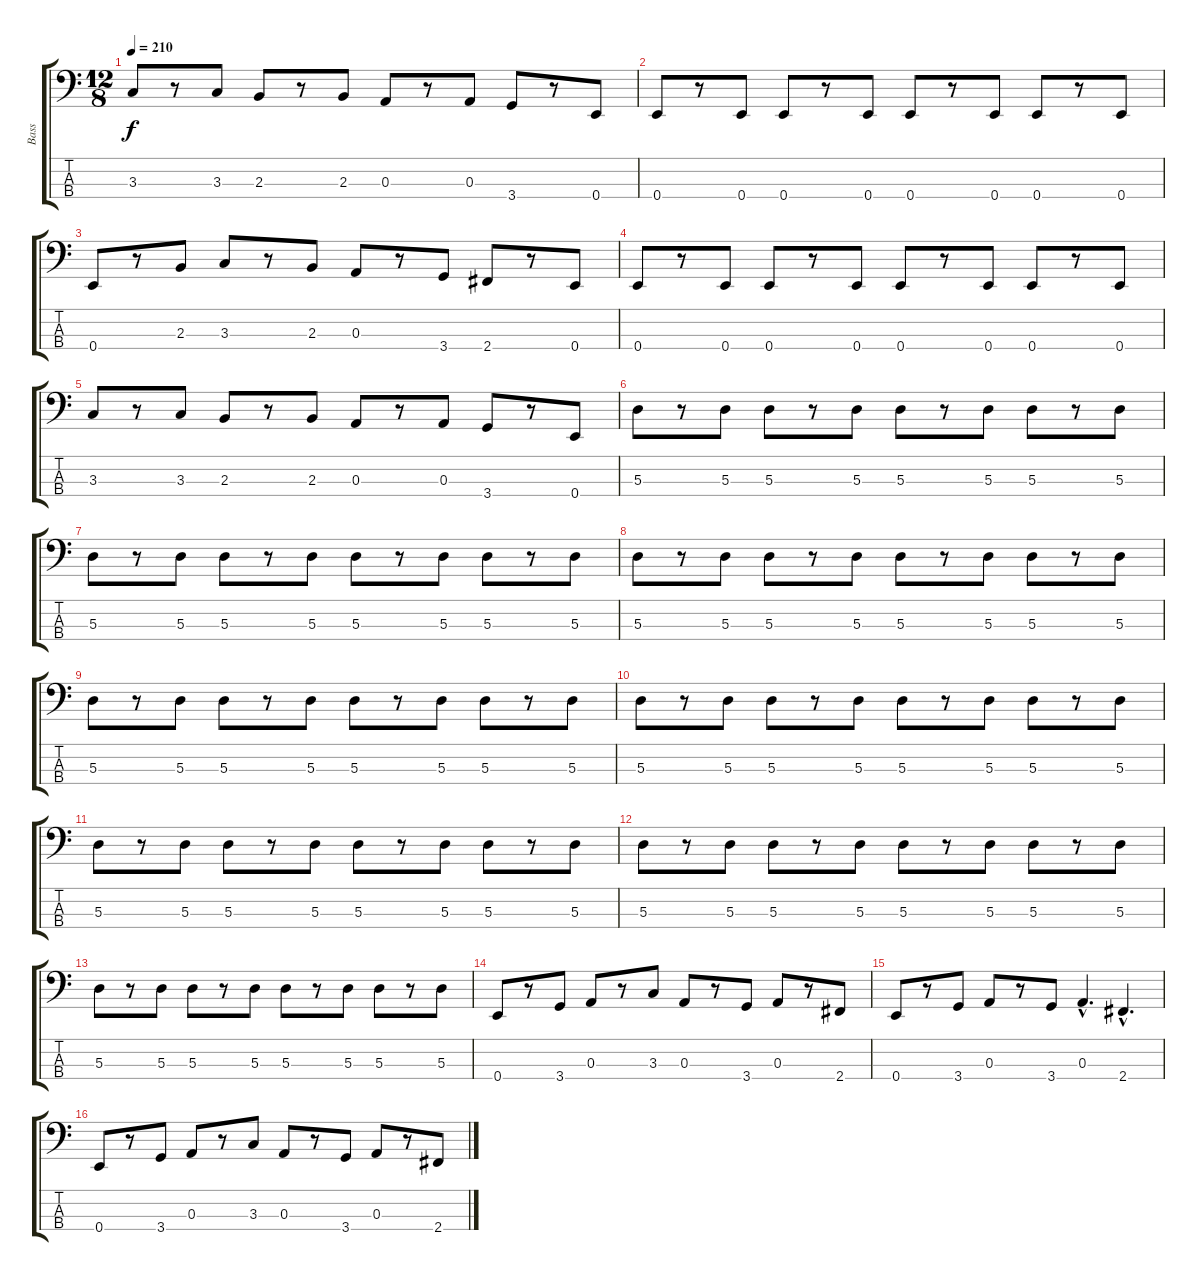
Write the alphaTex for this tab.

\track ("Bass" "Bass") {instrument electricbassfinger}
\staff {score tabs}
\tuning (G2 D2 A1 E1) {hide}
\ts (12 8)
\tempo 210
\clef f4
\ks c
3.3.8{dy f} r.8 3.3.8 2.3.8 r.8 2.3.8 0.3.8 r.8 0.3.8 3.4.8 r.8 0.4.8 |
0.4.8 r.8 0.4.8 0.4.8 r.8 0.4.8 0.4.8 r.8 0.4.8 0.4.8 r.8 0.4.8 |
0.4.8 r.8 2.3.8 3.3.8 r.8 2.3.8 0.3.8 r.8 3.4.8 2.4.8 r.8 0.4.8 |
0.4.8 r.8 0.4.8 0.4.8 r.8 0.4.8 0.4.8 r.8 0.4.8 0.4.8 r.8 0.4.8 |
3.3.8 r.8 3.3.8 2.3.8 r.8 2.3.8 0.3.8 r.8 0.3.8 3.4.8 r.8 0.4.8 |
5.3.8 r.8 5.3.8 5.3.8 r.8 5.3.8 5.3.8 r.8 5.3.8 5.3.8 r.8 5.3.8 |
5.3.8 r.8 5.3.8 5.3.8 r.8 5.3.8 5.3.8 r.8 5.3.8 5.3.8 r.8 5.3.8 |
5.3.8 r.8 5.3.8 5.3.8 r.8 5.3.8 5.3.8 r.8 5.3.8 5.3.8 r.8 5.3.8 |
5.3.8 r.8 5.3.8 5.3.8 r.8 5.3.8 5.3.8 r.8 5.3.8 5.3.8 r.8 5.3.8 |
5.3.8 r.8 5.3.8 5.3.8 r.8 5.3.8 5.3.8 r.8 5.3.8 5.3.8 r.8 5.3.8 |
5.3.8 r.8 5.3.8 5.3.8 r.8 5.3.8 5.3.8 r.8 5.3.8 5.3.8 r.8 5.3.8 |
5.3.8 r.8 5.3.8 5.3.8 r.8 5.3.8 5.3.8 r.8 5.3.8 5.3.8 r.8 5.3.8 |
5.3.8 r.8 5.3.8 5.3.8 r.8 5.3.8 5.3.8 r.8 5.3.8 5.3.8 r.8 5.3.8 |
0.4.8 r.8 3.4.8 0.3.8 r.8 3.3.8 0.3.8 r.8 3.4.8 0.3.8 r.8 2.4.8 |
0.4.8 r.8 3.4.8 0.3.8 r.8 3.4.8 0.3{hac}.4{d} 2.4{hac}.4{d} |
0.4.8 r.8 3.4.8 0.3.8 r.8 3.3.8 0.3.8 r.8 3.4.8 0.3.8 r.8 2.4.8
